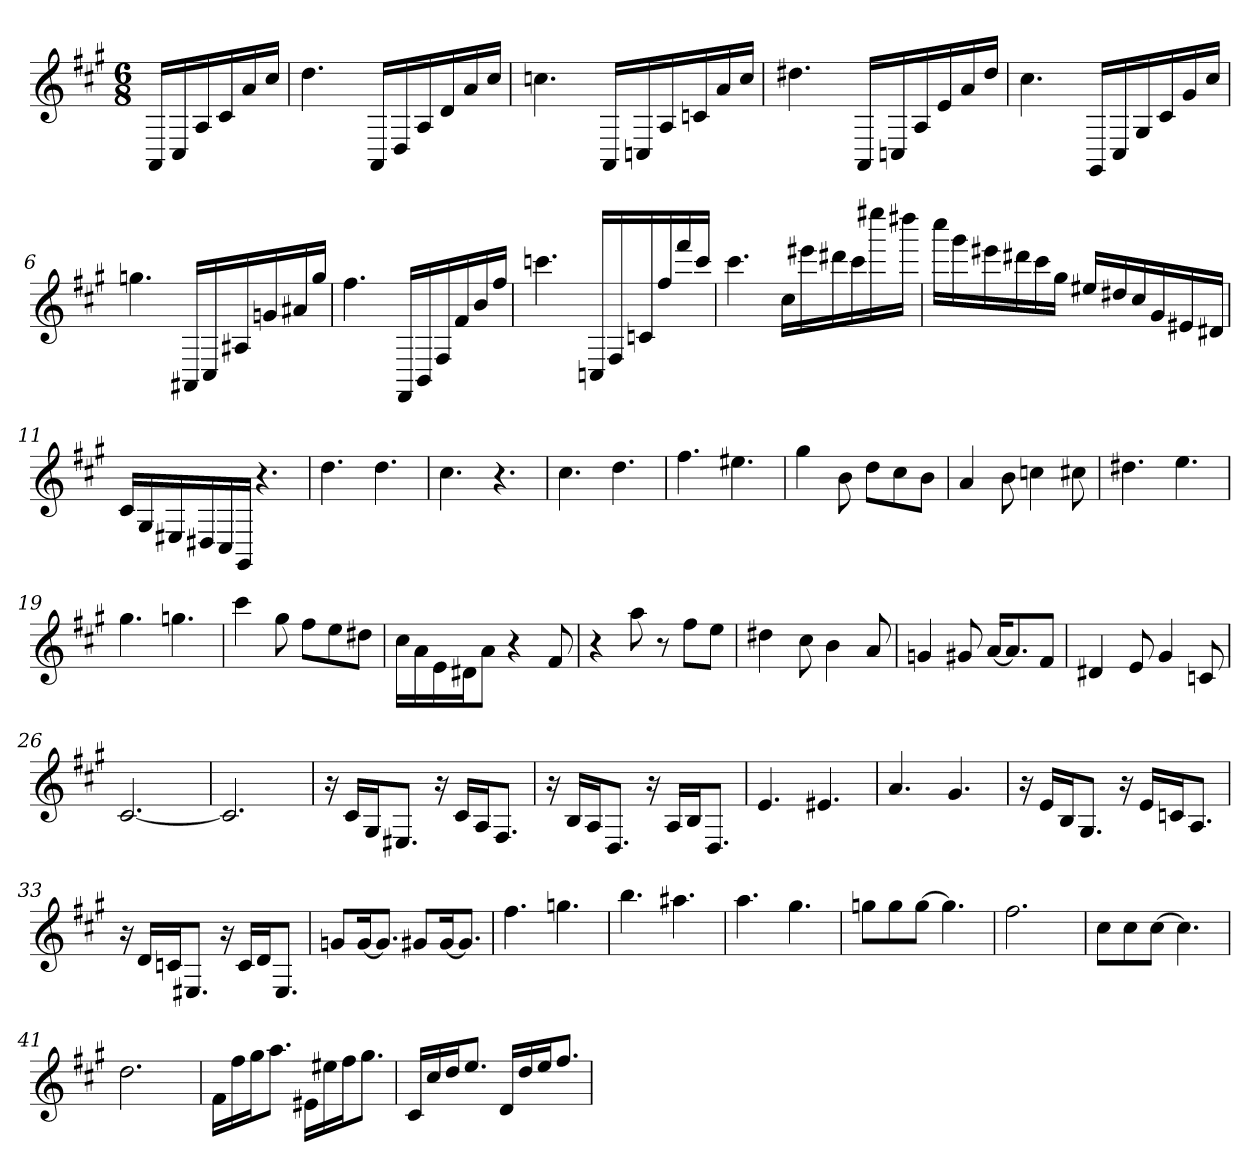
**kern
*part1
*staff1
*clefG2
*k[f#c#g#]
*A:
*M6/8
=
16AA/LL
16C#/
16A/
16c#/
16a/
16cc#/JJ
=2
4.dd
16AA/LL
16D/
16A/
16d/
16a/
16cc#/JJ
=3
4.ccn
16AA/LL
16Cn/
16A/
16cn/
16a/
16cc/JJ
=4
4.dd#X
16AA/LL
16Cn/
16A/
16e/
16a/
16dd#/JJ
=5
4.cc#
16GG#/LL
16C#/
16G#/
16c#/
16g#/
16cc#/JJ
=6
4.ggn
16AA#X/LL
16C#/
16A#X/
16gn/
16a#X/
16gg/JJ
=7
4.ff#
16FF#/LL
16BB/
16F#/
16f#/
16b/
16ff#/JJ
=8
4.cccn
16Cn/LL
16F#/
16cn/
16ff#/
16fff#/
16ccc/JJ
=9
4.ccc#
16cc#\LL
16eee#X\
16ddd#X\
16ccc#\
16eeee#X\
16dddd#X\JJ
=10
16cccc#\LL
16ggg#\
16eee#X\
16ddd#X\
16ccc#\
16gg#\JJ
16ee#X/LL
16dd#X/
16cc#/
16g#/
16e#X/
16d#X/JJ
=11
16c#/LL
16G#/
16E#X/
16D#X/
16C#/
16GG#/JJ
4.r
=12
4.dd
4.dd
=13
4.cc#
4.r
=14
4.cc#
4.dd
=15
4.ff#
4.ee#X
=16
4gg#
8b
8dd\L
8cc#\
8b\J
=17
4a
8b
4ccn
8cc#X
=18
4.dd#X
4.ee
=19
4.gg#
4.ggn
=20
4ccc#
8gg#
8ff#\L
8ee\
8dd#X\J
=21
16cc#\LL
16a\
16e\
16d#X\J
8a\J
4r
8f#
=22
4r
8aa
8r
8ff#\L
8ee\J
=23
4dd#X
8cc#
4b
8a
=24
4gn
8g#X
[16a/KL
8.a/]
8f#/J
=25
4d#X
8e
4g#
8cn
=26
[2.c#
=27
2.c#]
=28
16r
16c#/LL
16G#/J
8.E#X/J
16r
16c#/LL
16A/J
8.F#/J
=29
16r
16B/LL
16A/J
8.D/J
16r
16A/LL
16B/J
8.D/J
=30
4.e
4.e#X
=31
4.a
4.g#
=32
16r
16e/LL
16B/J
8.G#/J
16r
16e/LL
16cn/J
8.A/J
=33
16r
16d/LL
16cn/J
8.E#X/J
16r
16c/LL
16d/J
8.E#/J
=34
8gn/L
[16g/K
8.g/J]
8g#X/L
[16g#/K
8.g#/J]
=35
4.ff#
4.ggn
=36
4.bb
4.aa#X
=37
4.aa
4.gg#
=38
8ggn\L
8gg\
[8gg\J
4.gg]
=39
2.ff#
=40
8cc#\L
8cc#\
[8cc#\J
4.cc#]
=41
2.dd
=42
16f#\LL
16ff#\
16gg#\J
8.aa\J
16e#X\LL
16ee#X\
16ff#\J
8.gg#\J
=43
16c#/LL
16cc#/
16dd/J
8.ee/J
16d/LL
16dd/
16ee/J
8.ff#/J
=
*-
